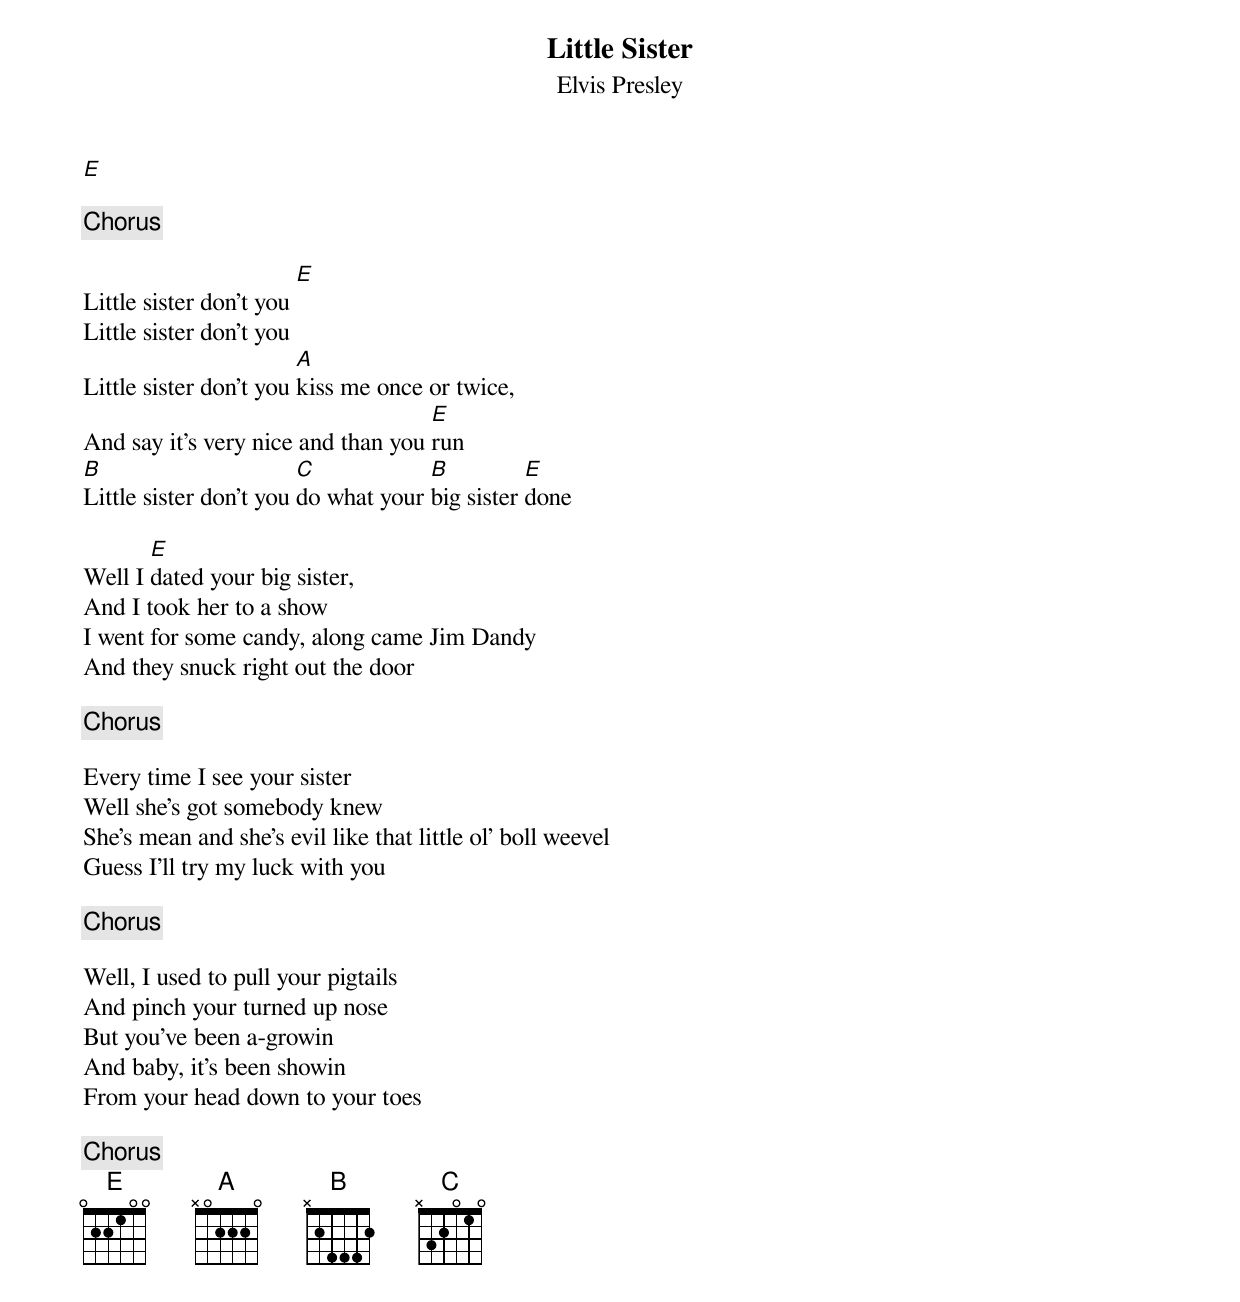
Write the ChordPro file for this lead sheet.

{title:Little Sister}
{subtitle:Elvis Presley}
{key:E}
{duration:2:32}
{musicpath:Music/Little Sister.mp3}

[E]

{c:Chorus}

Little sister don't you [E]
Little sister don't you
Little sister don't you [A]kiss me once or twice,
And say it's very nice and than you [E]run
[B]Little sister don't you [C]do what your [B]big sister [E]done

Well I [E]dated your big sister,
And I took her to a show
I went for some candy, along came Jim Dandy
And they snuck right out the door

{c:Chorus}

Every time I see your sister
Well she's got somebody knew
She's mean and she's evil like that little ol' boll weevel
Guess I'll try my luck with you

{c:Chorus}

Well, I used to pull your pigtails
And pinch your turned up nose
But you've been a-growin
And baby, it's been showin
From your head down to your toes

{c:Chorus}
